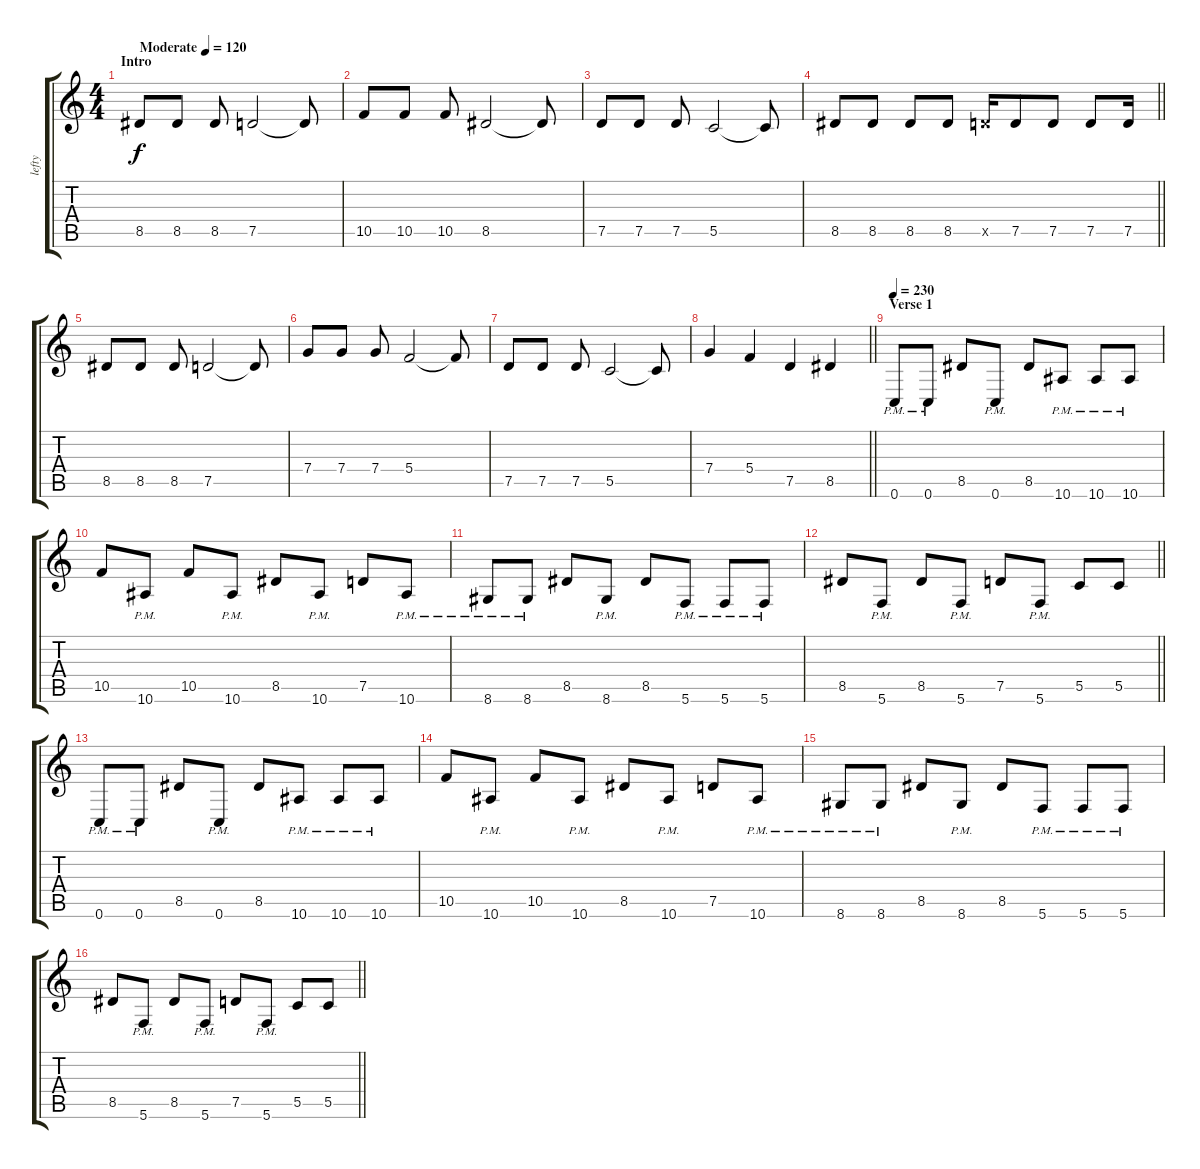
\track ("lefty" "lefty") {instrument overdrivenguitar}
\staff {score tabs}
\tuning (D4 A3 F3 C3 G2 C2) {hide}
\ts (4 4)
\section ("" "Intro")
\tempo (120 "Moderate")
\clef g2
\ks c
8.5.8{dy f instrument overdrivenguitar} 8.5.8 8.5.8 7.5.2 7.5{t}.8 |
10.5.8 10.5.8 10.5.8 8.5.2 8.5{t}.8 |
7.5.8 7.5.8 7.5.8 5.5.2 5.5{t}.8 |
\barLineRight lightlight
8.5.8 8.5.8 8.5.8 8.5.8 7.5{x}.16 7.5.8 7.5.8 7.5.8 7.5.16 |
8.5.8 8.5.8 8.5.8 7.5.2 7.5{t}.8 |
7.4.8 7.4.8 7.4.8 5.4.2 5.4{t}.8 |
7.5.8 7.5.8 7.5.8 5.5.2 5.5{t}.8 |
\barLineRight lightlight
7.4.4 5.4.4 7.5.4 8.5.4 |
\section ("" "Verse 1")
\tempo 230
0.6{pm}.8 0.6{pm}.8 8.5.8 0.6{pm}.8 8.5.8 10.6{pm}.8 10.6{pm}.8 10.6{pm}.8 |
10.5.8 10.6{pm}.8 10.5.8 10.6{pm}.8 8.5.8 10.6{pm}.8 7.5.8 10.6{pm}.8 |
8.6{pm}.8 8.6{pm}.8 8.5.8 8.6{pm}.8 8.5.8 5.6{pm}.8 5.6{pm}.8 5.6{pm}.8 |
\barLineRight lightlight
8.5.8 5.6{pm}.8 8.5.8 5.6{pm}.8 7.5.8 5.6{pm}.8 5.5.8 5.5.8 |
0.6{pm}.8 0.6{pm}.8 8.5.8 0.6{pm}.8 8.5.8 10.6{pm}.8 10.6{pm}.8 10.6{pm}.8 |
10.5.8 10.6{pm}.8 10.5.8 10.6{pm}.8 8.5.8 10.6{pm}.8 7.5.8 10.6{pm}.8 |
8.6{pm}.8 8.6{pm}.8 8.5.8 8.6{pm}.8 8.5.8 5.6{pm}.8 5.6{pm}.8 5.6{pm}.8 |
\barLineRight lightlight
8.5.8 5.6{pm}.8 8.5.8 5.6{pm}.8 7.5.8 5.6{pm}.8 5.5.8 5.5.8
